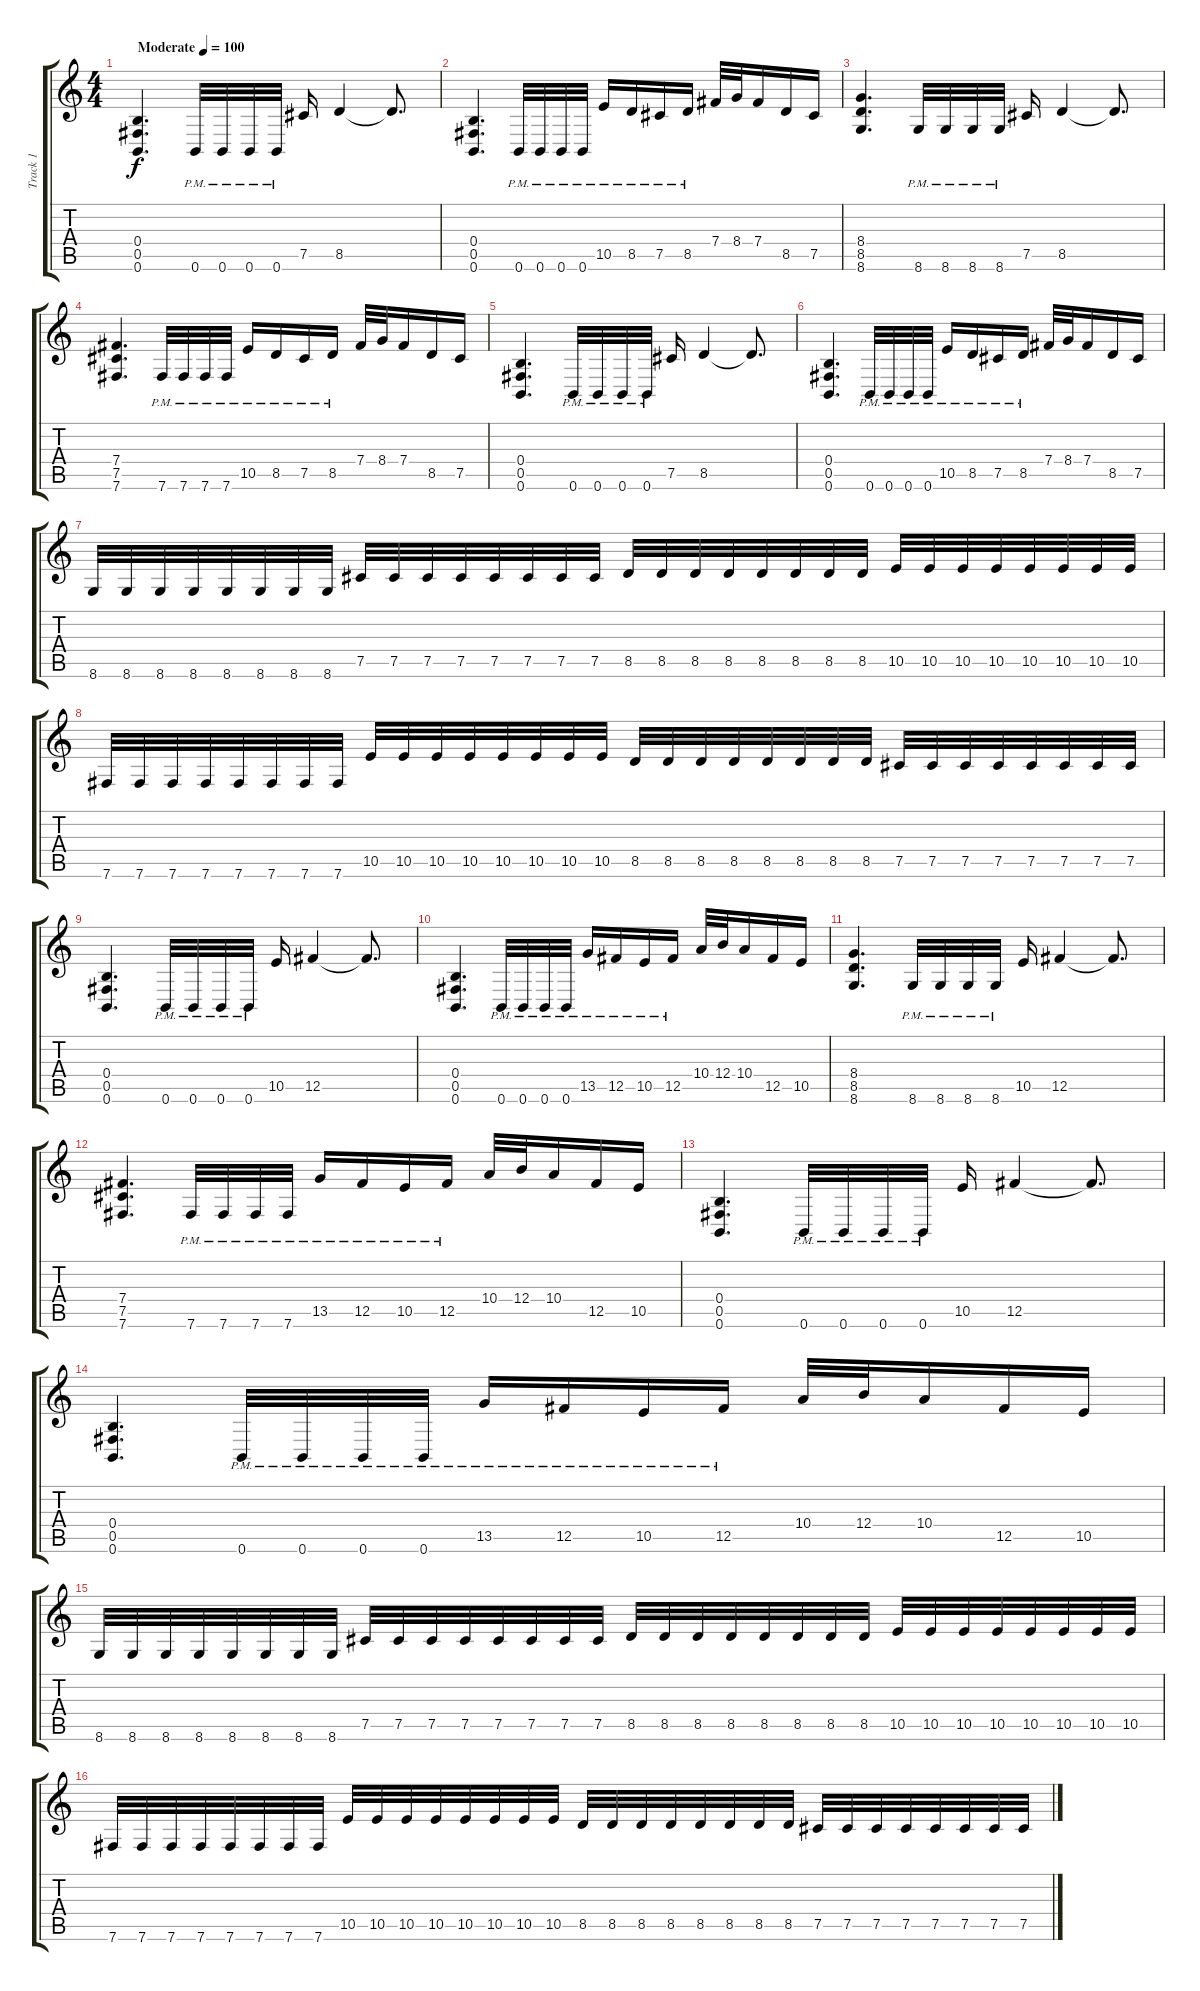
\track ("Track 1" "Track 1") {instrument distortionguitar}
\staff {score tabs}
\tuning (Db4 Ab3 E3 B2 Gb2 B1) {hide}
\ts (4 4)
\tempo (100 "Moderate")
\clef g2
\ks c
(0.4 0.5 0.6).4{d dy f instrument distortionguitar} 0.6{pm}.32 0.6{pm}.32 0.6{pm}.32 0.6{pm}.32 7.5.16 8.5.4 8.5{t}.8{d} |
(0.4 0.5 0.6).4{d} 0.6{pm}.32 0.6{pm}.32 0.6{pm}.32 0.6{pm}.32 10.5{pm}.16 8.5{pm}.16 7.5{pm}.16 8.5{pm}.16 7.4.32 8.4.32 7.4.16 8.5.16 7.5.16 |
(8.4 8.5 8.6).4{d} 8.6{pm}.32 8.6{pm}.32 8.6{pm}.32 8.6{pm}.32 7.5.16 8.5.4 8.5{t}.8{d} |
(7.4 7.5 7.6).4{d} 7.6{pm}.32 7.6{pm}.32 7.6{pm}.32 7.6{pm}.32 10.5{pm}.16 8.5{pm}.16 7.5{pm}.16 8.5{pm}.16 7.4.32 8.4.32 7.4.16 8.5.16 7.5.16 |
(0.4 0.5 0.6).4{d} 0.6{pm}.32 0.6{pm}.32 0.6{pm}.32 0.6{pm}.32 7.5.16 8.5.4 8.5{t}.8{d} |
(0.4 0.5 0.6).4{d} 0.6{pm}.32 0.6{pm}.32 0.6{pm}.32 0.6{pm}.32 10.5{pm}.16 8.5{pm}.16 7.5{pm}.16 8.5{pm}.16 7.4.32 8.4.32 7.4.16 8.5.16 7.5.16 |
8.6.32 8.6.32 8.6.32 8.6.32 8.6.32 8.6.32 8.6.32 8.6.32 7.5.32 7.5.32 7.5.32 7.5.32 7.5.32 7.5.32 7.5.32 7.5.32 8.5.32 8.5.32 8.5.32 8.5.32 8.5.32 8.5.32 8.5.32 8.5.32 10.5.32 10.5.32 10.5.32 10.5.32 10.5.32 10.5.32 10.5.32 10.5.32 |
7.6.32 7.6.32 7.6.32 7.6.32 7.6.32 7.6.32 7.6.32 7.6.32 10.5.32 10.5.32 10.5.32 10.5.32 10.5.32 10.5.32 10.5.32 10.5.32 8.5.32 8.5.32 8.5.32 8.5.32 8.5.32 8.5.32 8.5.32 8.5.32 7.5.32 7.5.32 7.5.32 7.5.32 7.5.32 7.5.32 7.5.32 7.5.32 |
(0.4 0.5 0.6).4{d} 0.6{pm}.32 0.6{pm}.32 0.6{pm}.32 0.6{pm}.32 10.5.16 12.5.4 12.5{t}.8{d} |
(0.4 0.5 0.6).4{d} 0.6{pm}.32 0.6{pm}.32 0.6{pm}.32 0.6{pm}.32 13.5{pm}.16 12.5{pm}.16 10.5{pm}.16 12.5{pm}.16 10.4.32 12.4.32 10.4.16 12.5.16 10.5.16 |
(8.4 8.5 8.6).4{d} 8.6{pm}.32 8.6{pm}.32 8.6{pm}.32 8.6{pm}.32 10.5.16 12.5.4 12.5{t}.8{d} |
(7.4 7.5 7.6).4{d} 7.6{pm}.32 7.6{pm}.32 7.6{pm}.32 7.6{pm}.32 13.5{pm}.16 12.5{pm}.16 10.5{pm}.16 12.5{pm}.16 10.4.32 12.4.32 10.4.16 12.5.16 10.5.16 |
(0.4 0.5 0.6).4{d} 0.6{pm}.32 0.6{pm}.32 0.6{pm}.32 0.6{pm}.32 10.5.16 12.5.4 12.5{t}.8{d} |
(0.4 0.5 0.6).4{d} 0.6{pm}.32 0.6{pm}.32 0.6{pm}.32 0.6{pm}.32 13.5{pm}.16 12.5{pm}.16 10.5{pm}.16 12.5{pm}.16 10.4.32 12.4.32 10.4.16 12.5.16 10.5.16 |
8.6.32 8.6.32 8.6.32 8.6.32 8.6.32 8.6.32 8.6.32 8.6.32 7.5.32 7.5.32 7.5.32 7.5.32 7.5.32 7.5.32 7.5.32 7.5.32 8.5.32 8.5.32 8.5.32 8.5.32 8.5.32 8.5.32 8.5.32 8.5.32 10.5.32 10.5.32 10.5.32 10.5.32 10.5.32 10.5.32 10.5.32 10.5.32 |
7.6.32 7.6.32 7.6.32 7.6.32 7.6.32 7.6.32 7.6.32 7.6.32 10.5.32 10.5.32 10.5.32 10.5.32 10.5.32 10.5.32 10.5.32 10.5.32 8.5.32 8.5.32 8.5.32 8.5.32 8.5.32 8.5.32 8.5.32 8.5.32 7.5.32 7.5.32 7.5.32 7.5.32 7.5.32 7.5.32 7.5.32 7.5.32
